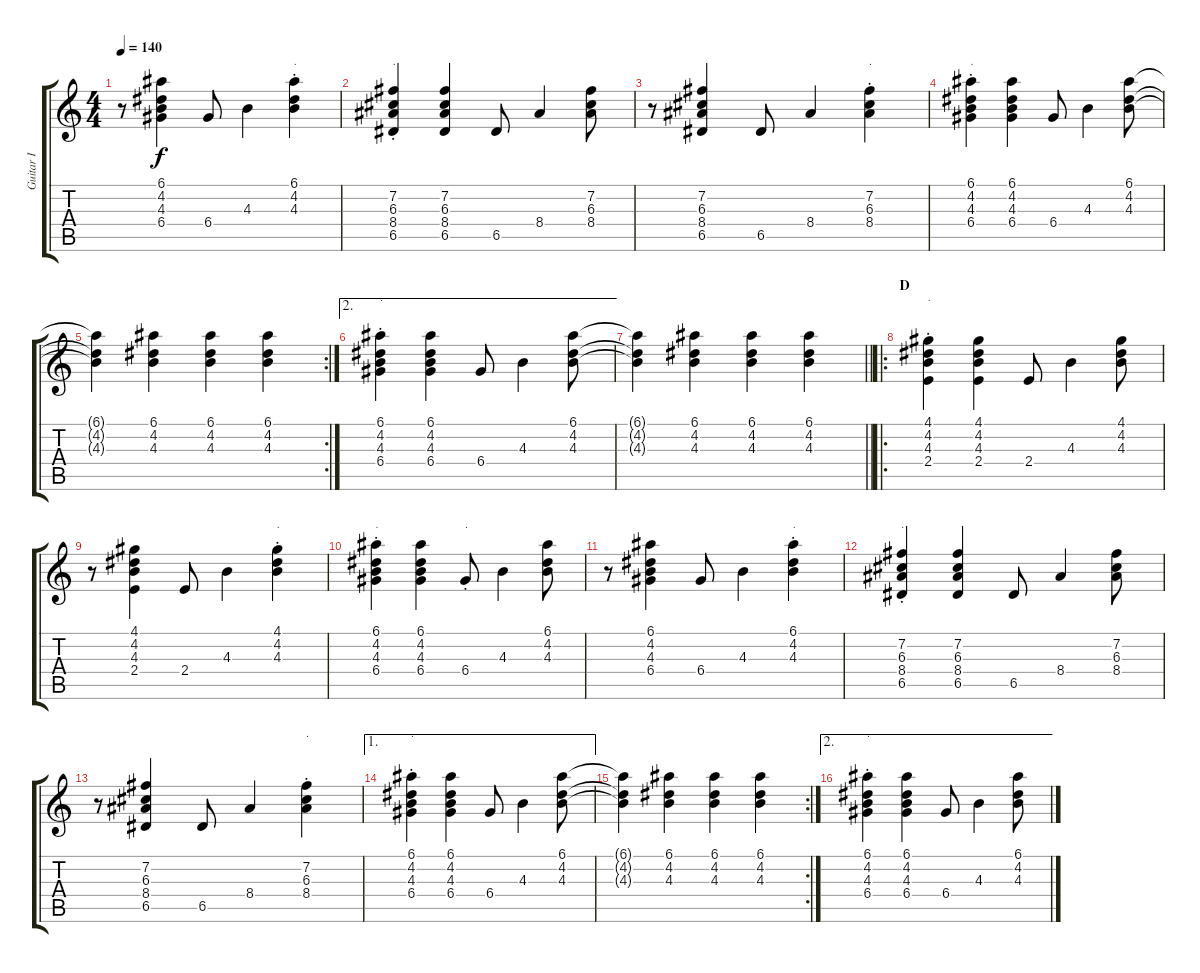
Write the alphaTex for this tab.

\track ("Guitar I" "Guitar I") {instrument electricguitarjazz}
\staff {score tabs}
\tuning (E4 B3 G3 D3 A2 E2) {hide}
\ts (4 4)
\tempo 140
\clef g2
\ks c
r.8{dy f} (6.1 4.2 4.3 6.4).4 6.4.8 4.3.4 (6.1{st} 4.2{st} 4.3{st}).4{txt "."} |
(7.2{st} 6.3{st} 8.4{st} 6.5{st}).4{txt "."} (7.2 6.3 8.4 6.5).4 6.5.8 8.4.4 (7.2 6.3 8.4).8 |
r.8 (7.2 6.3 8.4 6.5).4 6.5.8 8.4.4 (7.2{st} 6.3{st} 8.4{st}).4{txt "."} |
(6.1{st} 4.2{st} 4.3{st} 6.4{st}).4{txt "."} (6.1 4.2 4.3 6.4).4 6.4.8 4.3.4 (6.1 4.2 4.3).8 |
\rc 2
(6.1{t} 4.2{t} 4.3{t}).4 (6.1 4.2 4.3).4 (6.1 4.2 4.3).4 (6.1 4.2 4.3).4 |
\ae 2
(6.1{st} 4.2{st} 4.3{st} 6.4{st}).4{txt "."} (6.1 4.2 4.3 6.4).4 6.4.8 4.3.4 (6.1 4.2 4.3).8 |
\barLineRight lightlight
(6.1{t} 4.2{t} 4.3{t}).4 (6.1 4.2 4.3).4 (6.1 4.2 4.3).4 (6.1 4.2 4.3).4 |
\ro
\section ("" "D")
(4.1{st} 4.2{st} 4.3{st} 2.4{st}).4{txt "."} (4.1 4.2 4.3 2.4).4 2.4.8 4.3.4 (4.1 4.2 4.3).8 |
r.8 (4.1 4.2 4.3 2.4).4 2.4.8 4.3.4 (4.1{st} 4.2{st} 4.3{st}).4{txt "."} |
(6.1{st} 4.2{st} 4.3{st} 6.4{st}).4{txt "."} (6.1 4.2 4.3 6.4).4 6.4{st}.8{txt "."} 4.3.4 (6.1 4.2 4.3).8 |
r.8 (6.1 4.2 4.3 6.4).4 6.4.8 4.3.4 (6.1{st} 4.2{st} 4.3{st}).4{txt "."} |
(7.2{st} 6.3{st} 8.4{st} 6.5{st}).4{txt "."} (7.2 6.3 8.4 6.5).4 6.5.8 8.4.4 (7.2 6.3 8.4).8 |
r.8 (7.2 6.3 8.4 6.5).4 6.5.8 8.4.4 (7.2{st} 6.3{st} 8.4{st}).4{txt "."} |
\ae 1
(6.1{st} 4.2{st} 4.3{st} 6.4{st}).4{txt "."} (6.1 4.2 4.3 6.4).4 6.4.8 4.3.4 (6.1 4.2 4.3).8 |
\rc 2
(6.1{t} 4.2{t} 4.3{t}).4 (6.1 4.2 4.3).4 (6.1 4.2 4.3).4 (6.1 4.2 4.3).4 |
\ae 2
(6.1{st} 4.2{st} 4.3{st} 6.4{st}).4{txt "."} (6.1 4.2 4.3 6.4).4 6.4.8 4.3.4 (6.1 4.2 4.3).8
